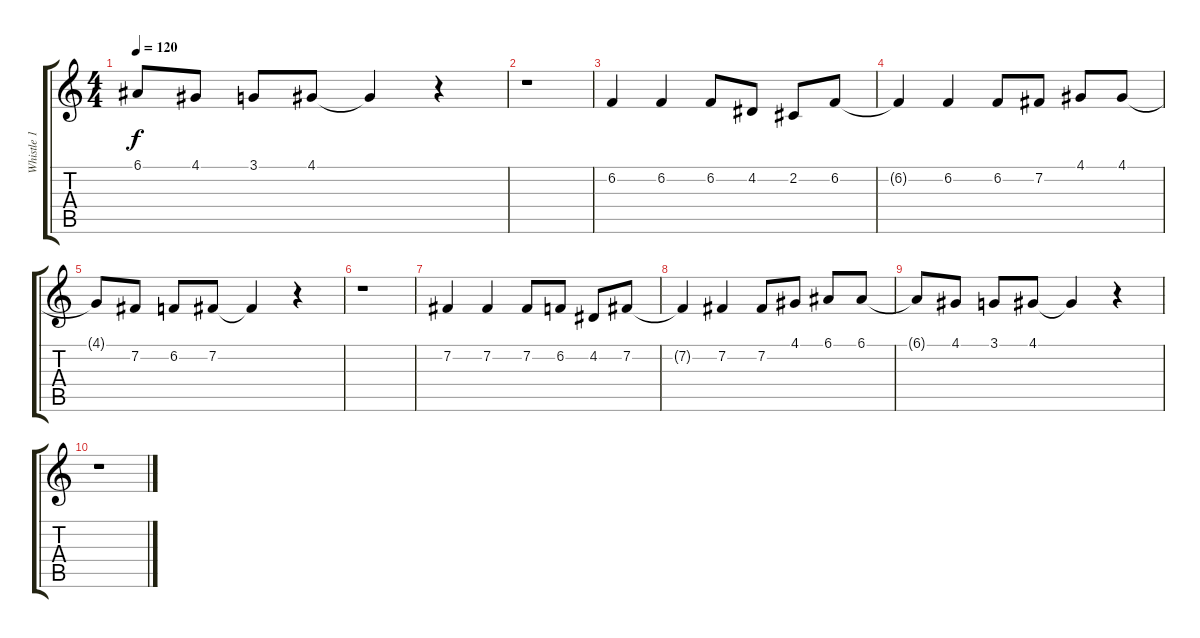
\track ("Whistle 1" "Whistle 1") {instrument fx8scifi}
\staff {score tabs}
\tuning (E4 B3 G3 D3 A2 E2) {hide}
\ts (4 4)
\tempo 120
\clef g2
\ks c
6.1{t}.8{dy f} 4.1.8 3.1.8 4.1.8 4.1{t}.4 r.4 |
r.1 |
6.2.4 6.2.4 6.2.8 4.2.8 2.2.8 6.2.8 |
6.2{t}.4 6.2.4 6.2.8 7.2.8 4.1.8 4.1.8 |
4.1{t}.8 7.2.8 6.2.8 7.2.8 7.2{t}.4 r.4 |
r.1 |
7.2.4 7.2.4 7.2.8 6.2.8 4.2.8 7.2.8 |
7.2{t}.4 7.2.4 7.2.8 4.1.8 6.1.8 6.1.8 |
6.1{t}.8 4.1.8 3.1.8 4.1.8 4.1{t}.4 r.4 |
r.1
